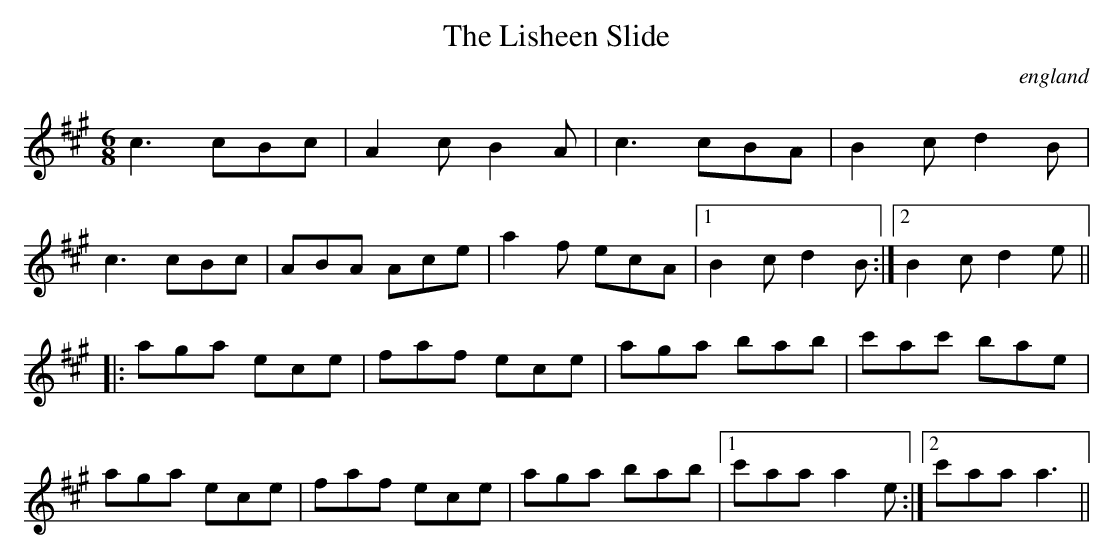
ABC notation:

X:1
T:Lisheen Slide, The
O:england
M:6/8
K:A
c3 cBc|A2c B2A|c3 cBA|B2c d2B|
c3 cBc|ABA Ace|a2f ecA|1 B2c d2B:|2 B2c d2e||
|:aga ece|faf ece|aga bab|c'ac' bae|
aga ece|faf ece|aga bab|1 c'aa a2e:|2 c'aa a3||
